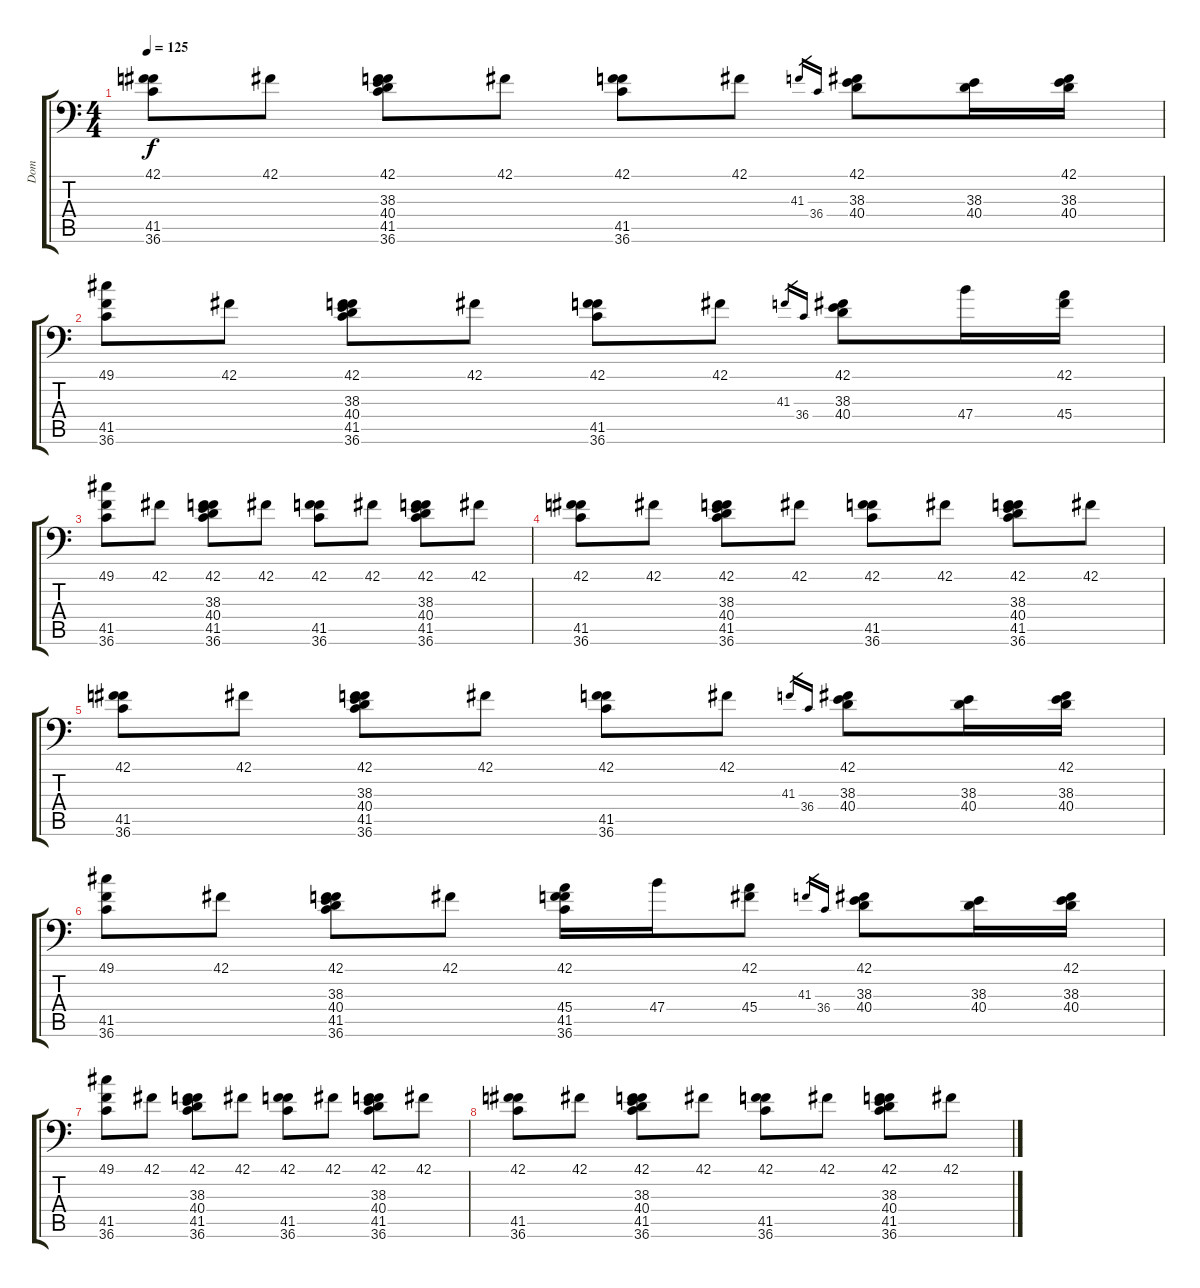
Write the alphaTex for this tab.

\track ("Dom" "Dom") {instrument acousticgrandpiano}
\staff {score tabs}
\tuning (C-1 C-1 C-1 C-1 C-1 C-1) {hide}
\ts (4 4)
\tempo 125
\clef f4
\ks c
(42.1 41.5 36.6).8{dy f} 42.1.8 (42.1 38.3 40.4 41.5 36.6).8 42.1.8 (42.1 41.5 36.6).8 42.1.8 41.3.16{gr} 36.4.16{gr} (42.1 38.3 40.4).8 (38.3 40.4).16 (42.1 38.3 40.4).16 |
(49.1 41.5 36.6).8 42.1.8 (42.1 38.3 40.4 41.5 36.6).8 42.1.8 (42.1 41.5 36.6).8 42.1.8 41.3.16{gr} 36.4.16{gr} (42.1 38.3 40.4).8 47.4.16 (42.1 45.4).16 |
(49.1 41.5 36.6).8 42.1.8 (42.1 38.3 40.4 41.5 36.6).8 42.1.8 (42.1 41.5 36.6).8 42.1.8 (42.1 38.3 40.4 41.5 36.6).8 42.1.8 |
(42.1 41.5 36.6).8 42.1.8 (42.1 38.3 40.4 41.5 36.6).8 42.1.8 (42.1 41.5 36.6).8 42.1.8 (42.1 38.3 40.4 41.5 36.6).8 42.1.8 |
(42.1 41.5 36.6).8 42.1.8 (42.1 38.3 40.4 41.5 36.6).8 42.1.8 (42.1 41.5 36.6).8 42.1.8 41.3.16{gr} 36.4.16{gr} (42.1 38.3 40.4).8 (38.3 40.4).16 (42.1 38.3 40.4).16 |
(49.1 41.5 36.6).8 42.1.8 (42.1 38.3 40.4 41.5 36.6).8 42.1.8 (42.1 45.4 41.5 36.6).16 47.4.16 (42.1 45.4).8 41.3.16{gr} 36.4.16{gr} (42.1 38.3 40.4).8 (38.3 40.4).16 (42.1 38.3 40.4).16 |
(49.1 41.5 36.6).8 42.1.8 (42.1 38.3 40.4 41.5 36.6).8 42.1.8 (42.1 41.5 36.6).8 42.1.8 (42.1 38.3 40.4 41.5 36.6).8 42.1.8 |
(42.1 41.5 36.6).8 42.1.8 (42.1 38.3 40.4 41.5 36.6).8 42.1.8 (42.1 41.5 36.6).8 42.1.8 (42.1 38.3 40.4 41.5 36.6).8 42.1.8
